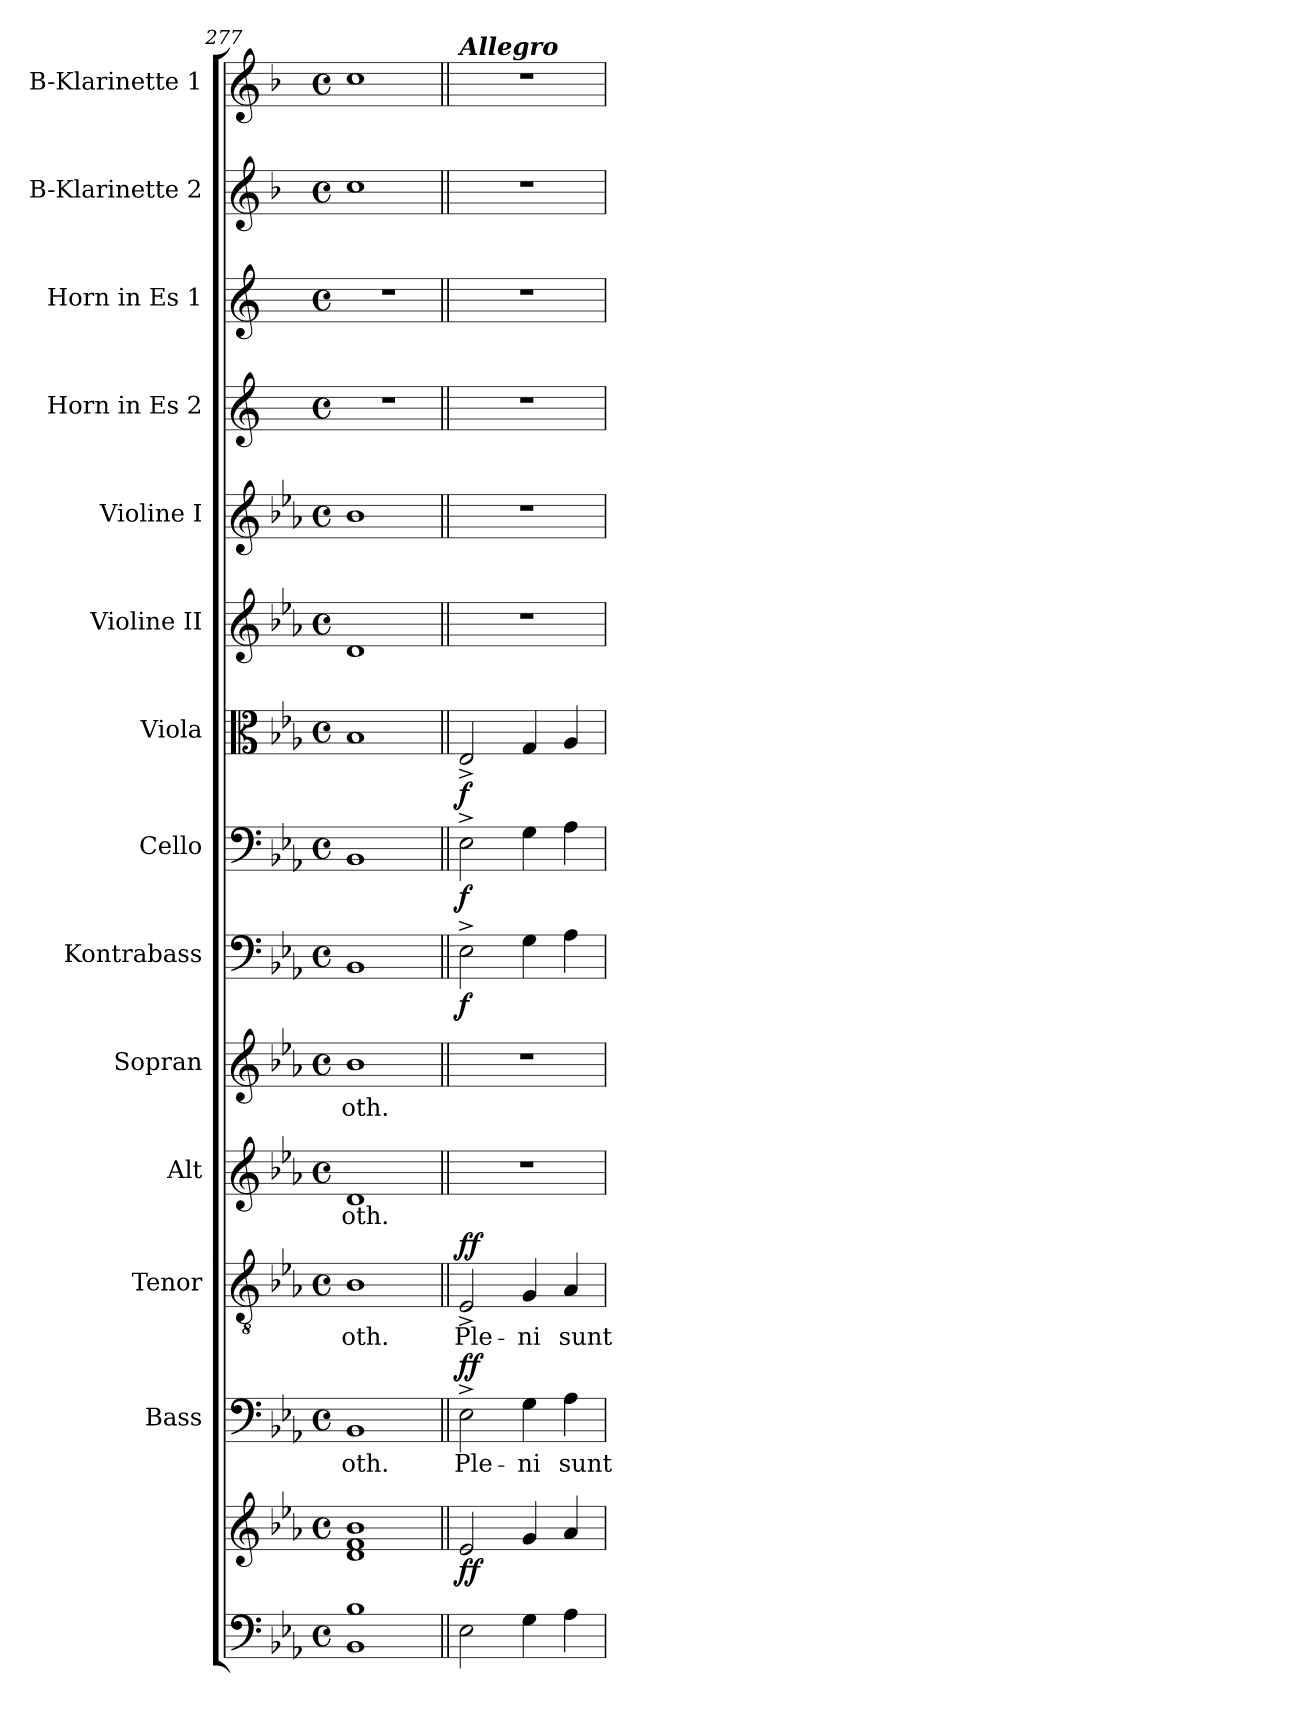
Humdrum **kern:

**kern	**kern	**dynam	**kern	**text	**dynam	**kern	**text	**dynam	**kern	**text	**kern	**text	**kern	**dynam	**kern	**dynam	**kern	**dynam	**kern	**kern	**kern	**kern	**kern	**kern
*part14	*part14	*part14	*part13	*part13	*part13	*part12	*part12	*part12	*part11	*part11	*part10	*part10	*part9	*part9	*part8	*part8	*part7	*part7	*part6	*part5	*part4	*part3	*part2	*part1
*staff15	*staff14	*staff14/15	*staff13	*staff13	*staff13	*staff12	*staff12	*staff12	*staff11	*staff11	*staff10	*staff10	*staff9	*staff9	*staff8	*staff8	*staff7	*staff7	*staff6	*staff5	*staff4	*staff3	*staff2	*staff1
*	*	*	*I"Bass	*	*	*I"Tenor	*	*	*I"Alt	*	*I"Sopran	*	*I"Kontrabass	*	*I"Cello	*	*I"Viola	*	*I"Violine II	*I"Violine I	*I"Horn in Es 2	*I"Horn in Es 1	*I"B-Klarinette 2	*I"B-Klarinette 1
*	*	*	*I'B.	*	*	*I'T.	*	*	*I'A.	*	*I'S.	*	*I'Kb.	*	*	*	*I'Vla.	*	*I'Vl. II	*I'Vl. I	*I'Hrn. 2	*I'Hrn. 1	*I'Kl. 2	*I'Kl. 1
*clefF4	*clefG2	*	*clefF4	*	*	*clefGv2	*	*	*clefG2	*	*clefG2	*	*clefF4	*	*clefF4	*	*clefC3	*	*clefG2	*clefG2	*clefG2	*clefG2	*clefG2	*clefG2
*	*	*	*	*	*	*	*	*	*	*	*	*	*ITrd7c12	*	*	*	*	*	*	*	*ITrd5c9	*ITrd5c9	*ITrd1c2	*ITrd1c2
*k[b-e-a-]	*k[b-e-a-]	*	*k[b-e-a-]	*	*	*k[b-e-a-]	*	*	*k[b-e-a-]	*	*k[b-e-a-]	*	*k[b-e-a-]	*	*k[b-e-a-]	*	*k[b-e-a-]	*	*k[b-e-a-]	*k[b-e-a-]	*k[b-e-a-]	*k[b-e-a-]	*k[b-e-a-]	*k[b-e-a-]
*E-:	*E-:	*	*E-:	*	*	*E-:	*	*	*E-:	*	*E-:	*	*E-:	*	*E-:	*	*E-:	*	*E-:	*E-:	*E-:	*E-:	*E-:	*E-:
*M4/4	*M4/4	*	*M4/4	*	*	*M4/4	*	*	*M4/4	*	*M4/4	*	*M4/4	*	*M4/4	*	*M4/4	*	*M4/4	*M4/4	*M4/4	*M4/4	*M4/4	*M4/4
*met(c)	*met(c)	*	*met(c)	*	*	*met(c)	*	*	*met(c)	*	*met(c)	*	*met(c)	*	*met(c)	*	*met(c)	*	*met(c)	*met(c)	*met(c)	*met(c)	*met(c)	*met(c)
=277	=277	=277	=277	=277	=277	=277	=277	=277	=277	=277	=277	=277	=277	=277	=277	=277	=277	=277	=277	=277	=277	=277	=277	=277
*	*^	*	*	*	*	*	*	*	*	*	*	*	*	*	*	*	*	*	*	*	*	*	*	*
!	!	!	!	!	!LO:LY:b	!	!	!LO:LY:b	!	!	!LO:LY:b	!	!LO:LY:b	!	!	!	!	!	!	!	!	!	!	!	!
1BB- 1B-	1b-	1d 1f	.	1BB-	-oth.	.	1B-	-oth.	.	1d	-oth.	1b-	-oth.	1BBB-	.	1BB-	.	1B-	.	1d	1b-	1r	1r	1b-	1b-
=278||	=278||	=278||	=278||	=278||	=278||	=278||	=278||	=278||	=278||	=278||	=278||	=278||	=278||	=278||	=278||	=278||	=278||	=278||	=278||	=278||	=278||	=278||	=278||	=278||	=278||
!	!	!	!	!	!	!	!	!	!	!	!	!	!	!	!	!	!	!	!	!	!	!	!	!	!LO:TX:a:Bi:t=Allegro
!	!	!	!LO:DY:b	!	!LO:LY:b	!LO:DY:a	!	!LO:LY:b	!LO:DY:a	!	!	!	!	!	!LO:DY:b	!	!LO:DY:b	!	!LO:DY:b	!	!	!	!	!	!
*	*v	*v	*	*	*	*	*	*	*	*	*	*	*	*	*	*	*	*	*	*	*	*	*	*	*
2E-\	2e-/	ff	2E-^>\	Ple-	ff	2E-^>/	Ple-	ff	1r	.	1r	.	2EE-^>\	f	2E-^>\	f	2E-^>/	f	1r	1r	1r	1r	1r	1r
!	!	!	!	!LO:LY:b	!	!	!LO:LY:b	!	!	!	!	!	!	!	!	!	!	!	!	!	!	!	!	!
4G\	4g/	.	4G\	-ni	.	4G/	-ni	.	.	.	.	.	4GG\	.	4G\	.	4G/	.	.	.	.	.	.	.
!	!	!	!	!LO:LY:b	!	!	!LO:LY:b	!	!	!	!	!	!	!	!	!	!	!	!	!	!	!	!	!
4A-\	4a-/	.	4A-\	sunt	.	4A-/	sunt	.	.	.	.	.	4AA-\	.	4A-\	.	4A-/	.	.	.	.	.	.	.
=	=	=	=	=	=	=	=	=	=	=	=	=	=	=	=	=	=	=	=	=	=	=	=	=
*-	*-	*-	*-	*-	*-	*-	*-	*-	*-	*-	*-	*-	*-	*-	*-	*-	*-	*-	*-	*-	*-	*-	*-	*-
